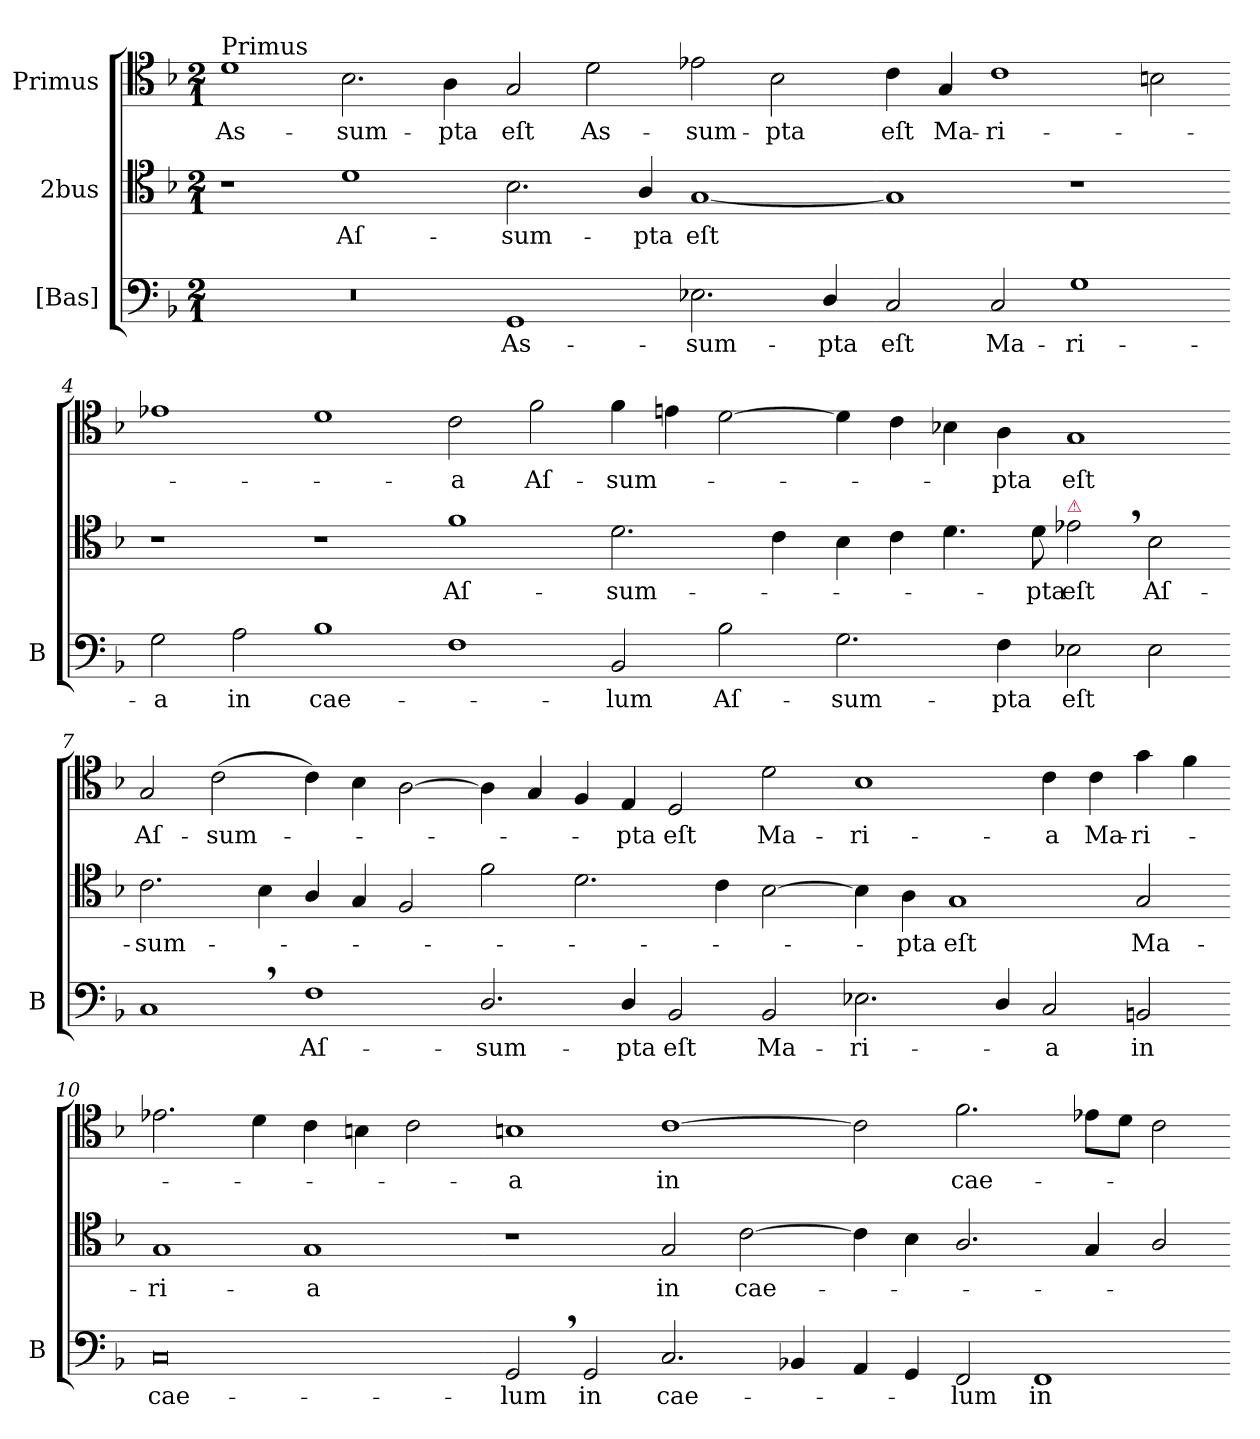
**kern	**text	**kern	**text	**kern	**text
*part3	*part3	*part2	*part2	*part1	*part1
*staff3	*staff3	*staff2	*staff2	*staff1	*staff1
*I"[Bas]	*	*I"2bus	*	*I"Primus	*
*I'B	*	*	*	*	*
*clefF4	*	*clefC4	*	*clefC4	*
*k[b-]	*	*k[b-]	*	*k[b-]	*
*M2/1	*	*M2/1	*	*M2/1	*
*MM240	*	*MM240	*	*MM240	*
=1	=1	=1	=1	=1	=1
!	!	!	!	!LO:TX:a:t=Primus	!
0r	.	1r	.	1d\	As-
.	.	1d\	Aſ-	2.B-\	-sum-
.	.	.	.	4A\	-pta
=2-	=2-	=2-	=2-	=2-	=2-
1GG/	As-	2.B-\	-sum-	2G/	eſt
!	!	!	!	!	!LO:LY:i
.	.	.	.	2d\	As-
.	.	4A/	-pta	.	.
!	!	!	!	!	!LO:LY:i
2.E-X\	-sum-	[1G/	eſt	2e-X\	-sum-
!	!	!	!	!	!LO:LY:i
.	.	.	.	2B-\	-pta
4D/	-pta	.	.	.	.
=3-	=3-	=3-	=3-	=3-	=3-
!	!	!	!	!	!LO:LY:i
2C/	eſt	1G/]	.	4c\	eſt
.	.	.	.	4G/	Ma-
2C/	Ma-	.	.	1c\	-ri-
1G\	-ri-	1r	.	.	.
.	.	.	.	2Bn\	.
=4-	=4-	=4-	=4-	=4-	=4-
2G\	-a	1r	.	1e-X\	.
2A\	in	.	.	.	.
1B-\	cae-	1r	.	1d\	.
=5-	=5-	=5-	=5-	=5-	=5-
1F\	.	1f\	Aſ-	2c\	-a
.	.	.	.	2f\	Aſ-
2BB-/	-lum	2.d\	-sum-	4f\	-sum-
.	.	.	.	4en\	.
2B-\	Aſ-	.	.	[2d\	.
.	.	4c\	.	.	.
=6-	=6-	=6-	=6-	=6-	=6-
2.G\	-sum-	4B-\	.	4d\]	.
.	.	4c\	.	4c\	.
.	.	4.d\	.	4B-X\	.
4F\	-pta	.	.	4A\	-pta
.	.	8d\	-pta	.	.
!	!	!LO:TX:a:color=crimson:t=⚠	!	!	!
2E-X\	eſt	2e-X,<\	eſt	1G/	eſt
!	!	!	!LO:LY:i	!	!
2E-\	.	2B-\	Aſ-	.	.
=7-	=7-	=7-	=7-	=7-	=7-
!	!	!	!LO:LY:i	!	!
1C,</	.	2.c\	-sum-	2G/	Aſ-
.	.	.	.	(2c\	-sum-
.	.	4B-\	.	.	.
1F\	Aſ-	4A/	.	4c\)	.
.	.	4G/	.	4B-\	.
.	.	2F/	.	[2A\	.
=8-	=8-	=8-	=8-	=8-	=8-
2.D/	-sum-	2f\	.	4A\]	.
.	.	.	.	4G/	.
.	.	2.d\	.	4F/	.
4D/	-pta	.	.	4E/	-pta
2BB-/	eſt	.	.	2D/	eſt
.	.	4c\	.	.	.
2BB-/	Ma-	[2B-\	.	2d\	Ma-
=9-	=9-	=9-	=9-	=9-	=9-
2.E-X\	-ri-	4B-\]	.	1B-\	-ri-
!	!	!	!LO:LY:i	!	!
.	.	4A\	-pta	.	.
!	!	!	!LO:LY:i	!	!
.	.	1G/	eſt	.	.
4D/	.	.	.	.	.
2C/	-a	.	.	4c\	-a
.	.	.	.	4c\	Ma-
2BBn/	in	2G/	Ma-	4g\	-ri-
.	.	.	.	4f\	.
=10-	=10-	=10-	=10-	=10-	=10-
0C/	cae-	1G/	-ri-	2.e-X\	.
.	.	.	.	4d\	.
.	.	1G/	-a	4c\	.
.	.	.	.	4Bn\	.
.	.	.	.	2c\	.
=11-	=11-	=11-	=11-	=11-	=11-
2GG,</	-lum	1r	.	1Bn\	-a
2GG/	in	.	.	.	.
2.C/	cae-	2G/	in	[1c\	in
.	.	[2c\	cae-	.	.
4BB-X/	.	.	.	.	.
=12-	=12-	=12-	=12-	=12-	=12-
4AA/	.	4c\]	.	2c\]	.
4GG/	.	4B-\	.	.	.
2FF/	-lum	2.A/	.	2.f\	cae-
1FF/	in	.	.	.	.
.	.	4G/	.	8e-X\L	.
.	.	.	.	8d\J	.
.	.	2A/	.	2c\	.
=-	=-	=-	=-	=-	=-
*-	*-	*-	*-	*-	*-
